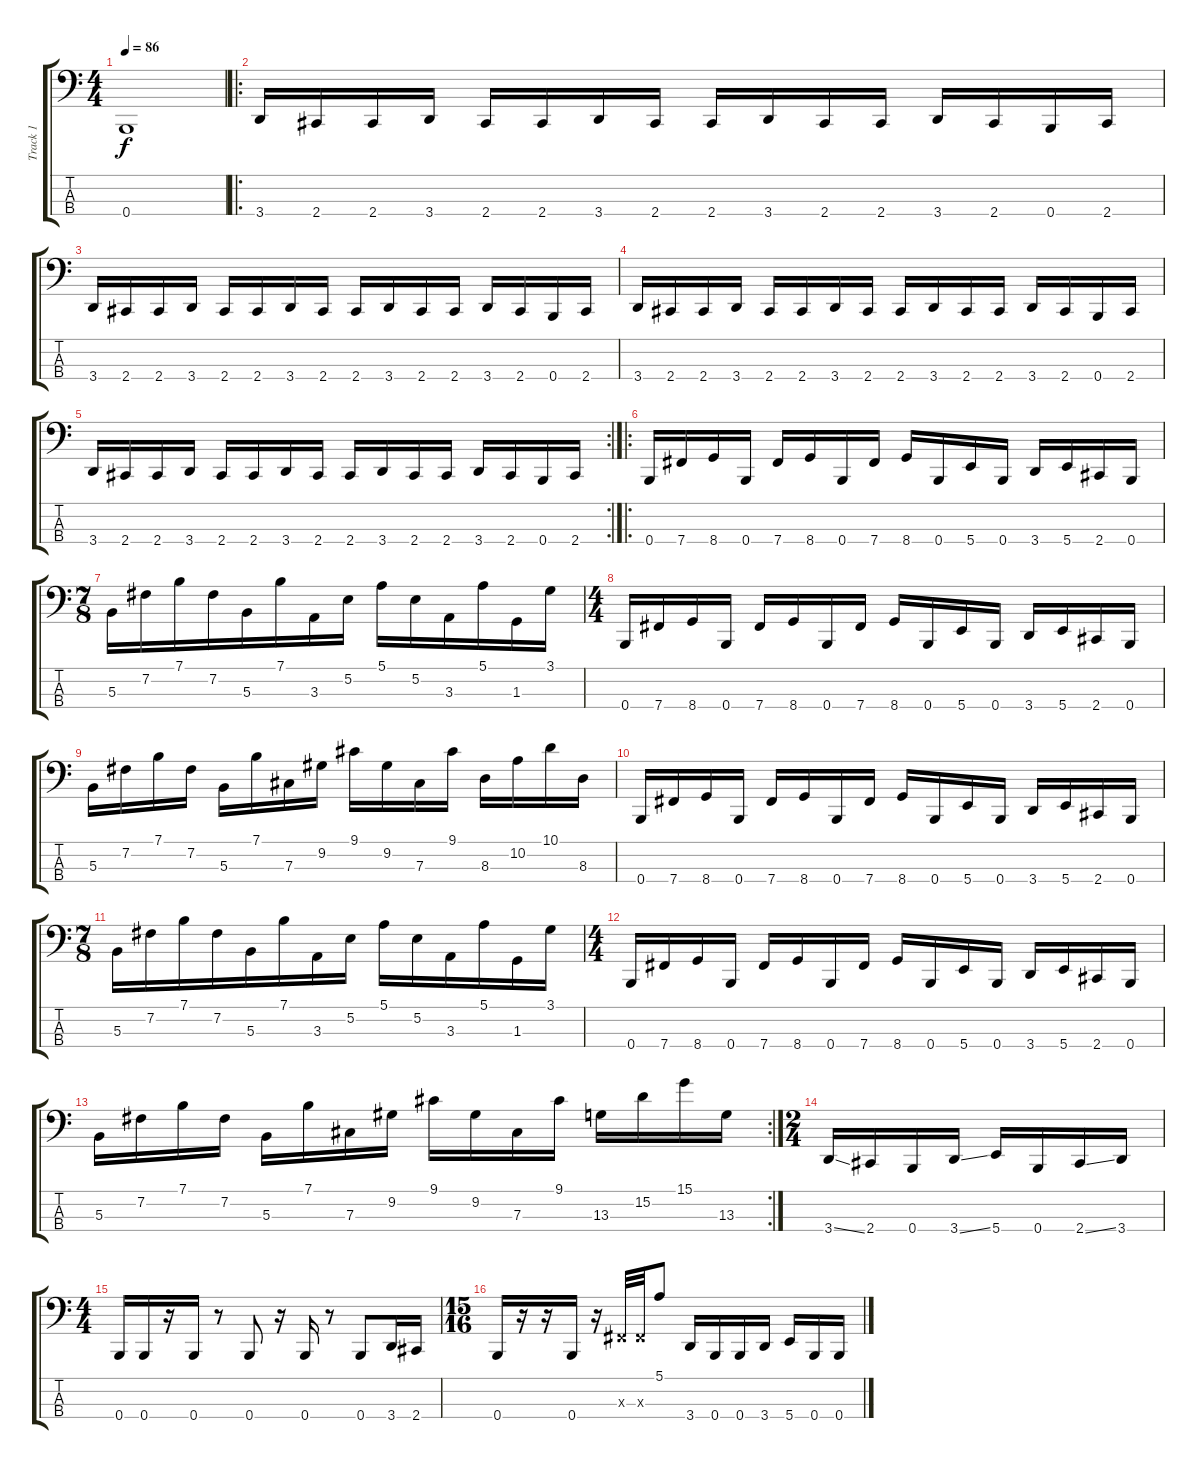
\track ("Track 1" "Track 1") {instrument slapbass1}
\staff {score tabs}
\tuning (E2 B1 Gb1 B0) {hide}
\ts (4 4)
\tempo 86
\clef f4
\ks c
0.4.1{dy f} |
\ro
3.4.16 2.4.16 2.4.16 3.4.16 2.4.16 2.4.16 3.4.16 2.4.16 2.4.16 3.4.16 2.4.16 2.4.16 3.4.16 2.4.16 0.4.16 2.4.16 |
3.4.16 2.4.16 2.4.16 3.4.16 2.4.16 2.4.16 3.4.16 2.4.16 2.4.16 3.4.16 2.4.16 2.4.16 3.4.16 2.4.16 0.4.16 2.4.16 |
3.4.16 2.4.16 2.4.16 3.4.16 2.4.16 2.4.16 3.4.16 2.4.16 2.4.16 3.4.16 2.4.16 2.4.16 3.4.16 2.4.16 0.4.16 2.4.16 |
\rc 2
3.4.16 2.4.16 2.4.16 3.4.16 2.4.16 2.4.16 3.4.16 2.4.16 2.4.16 3.4.16 2.4.16 2.4.16 3.4.16 2.4.16 0.4.16 2.4.16 |
\ro
0.4.16{instrument electricbassfinger} 7.4.16 8.4.16 0.4.16 7.4.16 8.4.16 0.4.16 7.4.16 8.4.16 0.4.16 5.4.16 0.4.16 3.4.16 5.4.16 2.4.16 0.4.16 |
\ts (7 8)
5.3.16 7.2.16 7.1.16 7.2.16 5.3.16 7.1.16 3.3.16 5.2.16 5.1.16 5.2.16 3.3.16 5.1.16 1.3.16 3.1.16 |
\ts (4 4)
0.4.16 7.4.16 8.4.16 0.4.16 7.4.16 8.4.16 0.4.16 7.4.16 8.4.16 0.4.16 5.4.16 0.4.16 3.4.16 5.4.16 2.4.16 0.4.16 |
5.3.16 7.2.16 7.1.16 7.2.16 5.3.16 7.1.16 7.3.16 9.2.16 9.1.16 9.2.16 7.3.16 9.1.16 8.3.16 10.2.16 10.1.16 8.3.16 |
0.4.16 7.4.16 8.4.16 0.4.16 7.4.16 8.4.16 0.4.16 7.4.16 8.4.16 0.4.16 5.4.16 0.4.16 3.4.16 5.4.16 2.4.16 0.4.16 |
\ts (7 8)
5.3.16 7.2.16 7.1.16 7.2.16 5.3.16 7.1.16 3.3.16 5.2.16 5.1.16 5.2.16 3.3.16 5.1.16 1.3.16 3.1.16 |
\ts (4 4)
0.4.16 7.4.16 8.4.16 0.4.16 7.4.16 8.4.16 0.4.16 7.4.16 8.4.16 0.4.16 5.4.16 0.4.16 3.4.16 5.4.16 2.4.16 0.4.16 |
\rc 2
5.3.16 7.2.16 7.1.16 7.2.16 5.3.16 7.1.16 7.3.16 9.2.16 9.1.16 9.2.16 7.3.16 9.1.16 13.3.16 15.2.16 15.1.16 13.3.16 |
\ts (2 4)
3.4{ss}.16 2.4.16 0.4.16 3.4{ss}.16 5.4.16 0.4.16 2.4{ss}.16 3.4.16 |
\ts (4 4)
0.4.16 0.4.16 r.16 0.4.16 r.8 0.4.8 r.16 0.4.16 r.8 0.4.8 3.4.16 2.4.16 |
\ts (15 16)
0.4.16 r.16 r.16 0.4.16 r.16 0.3{x}.32 0.3{x}.32 5.1.8 3.4.16 0.4.16 0.4.16 3.4.16 5.4.16 0.4.16 0.4.16
